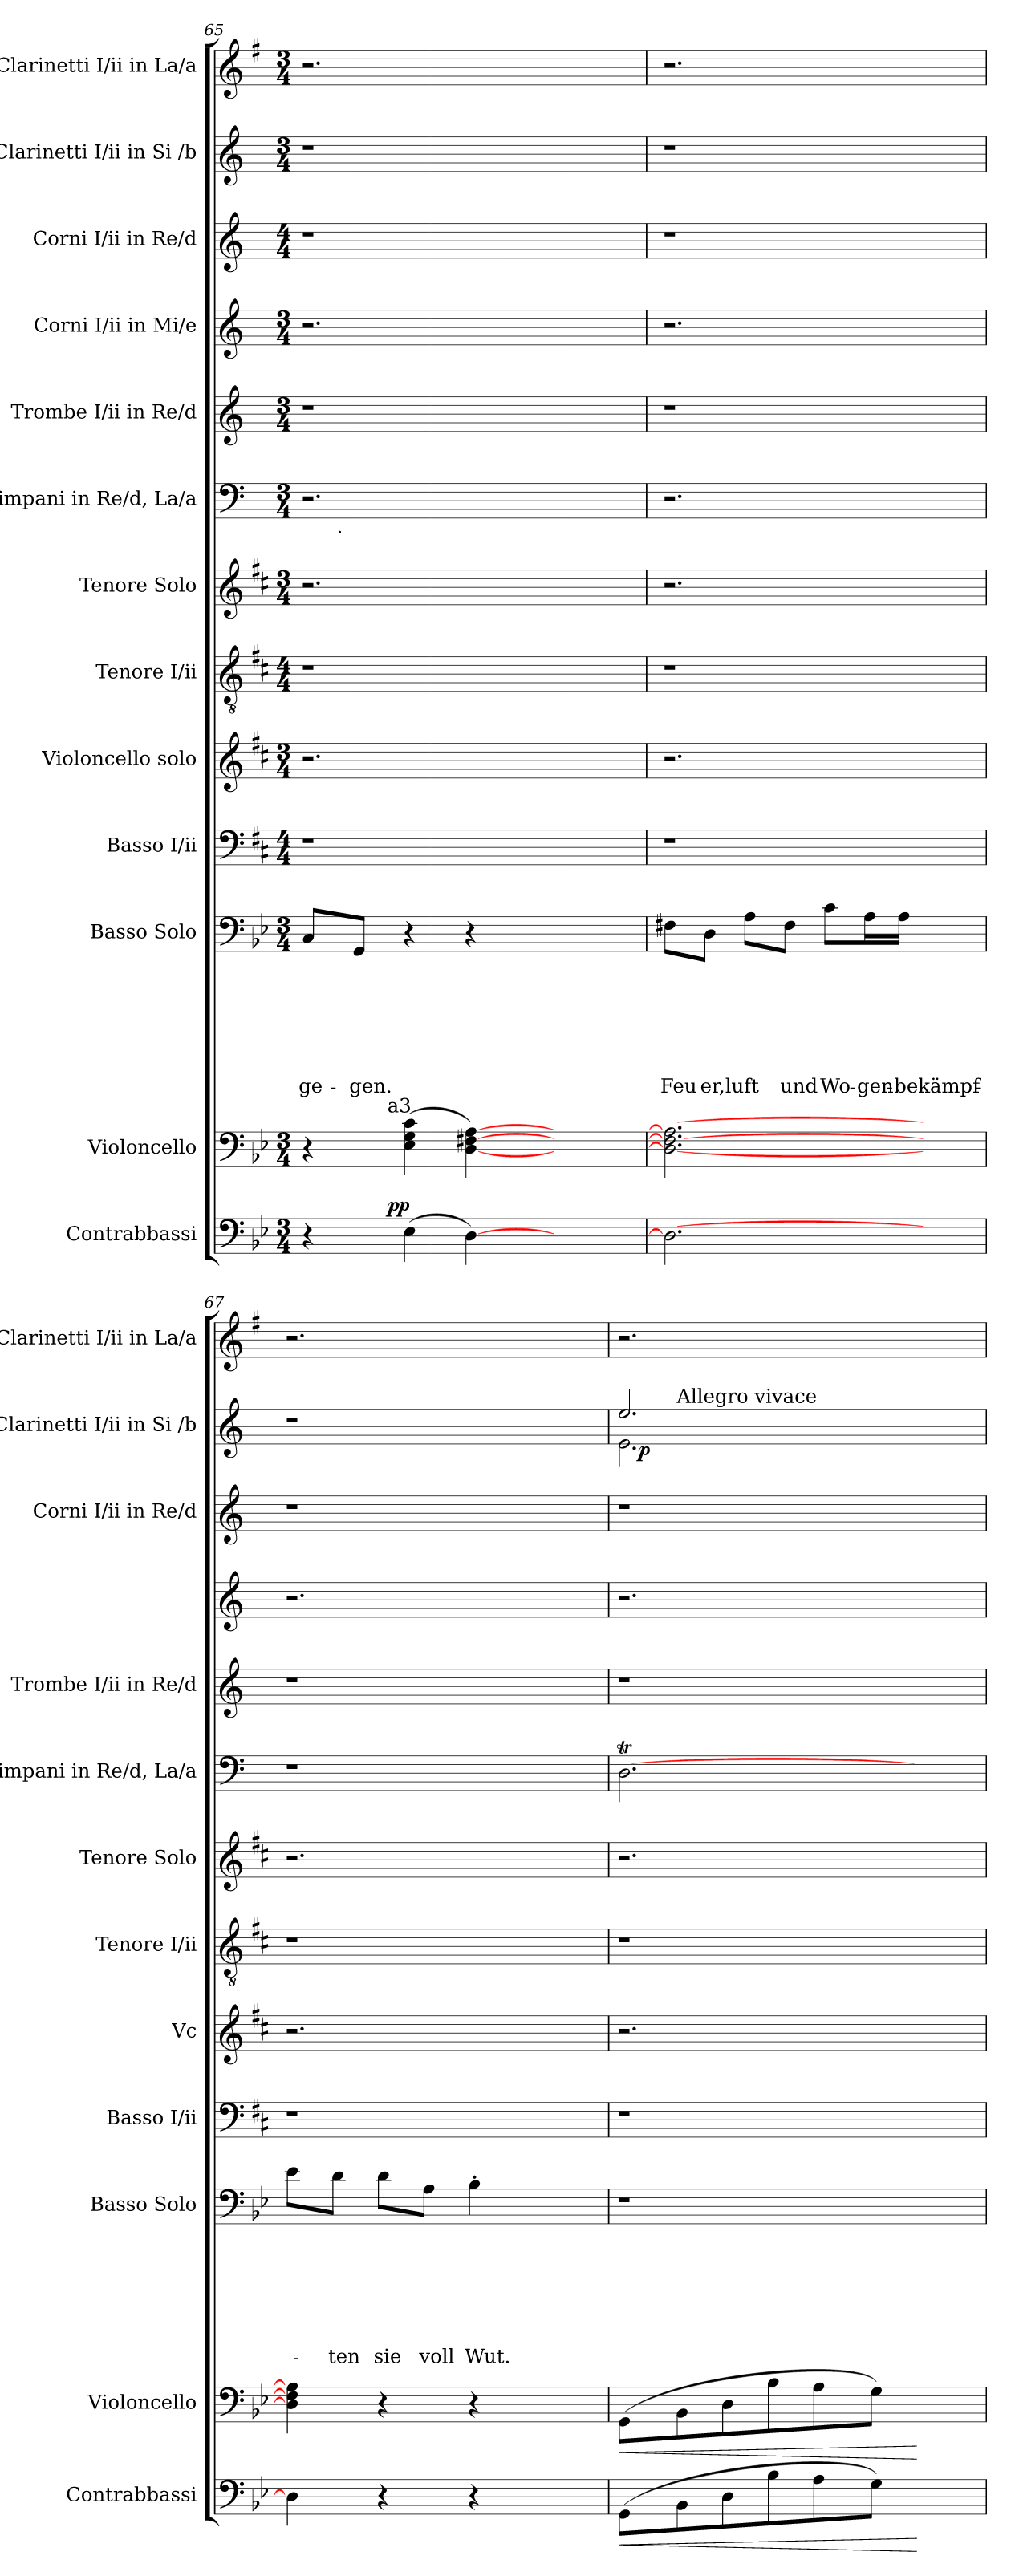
**kern	**dynam	**kern	**dynam	**kern	**text	**text	**text	**text	**text	**text	**text	**kern	**kern	**kern	**kern	**kern	**kern	**kern	**kern	**kern	**dynam	**kern
*part13	*part13	*part12	*part12	*part11	*part11	*part11	*part11	*part11	*part11	*part11	*part11	*part10	*part9	*part8	*part7	*part6	*part5	*part4	*part3	*part2	*part2	*part1
*staff13	*staff13	*staff12	*staff12	*staff11	*staff11	*staff11	*staff11	*staff11	*staff11	*staff11	*staff11	*staff10	*staff9	*staff8	*staff7	*staff6	*staff5	*staff4	*staff3	*staff2	*staff2	*staff1
*I"Contrabbassi	*	*I"Violoncello	*	*I"Basso Solo	*	*	*	*	*	*	*	*I"Basso I/ii	*I"Violoncello solo	*I"Tenore I/ii	*I"Tenore Solo	*I"Timpani in Re/d, La/a	*I"Trombe I/ii in Re/d	*I"Corni I/ii in Mi/e	*I"Corni I/ii in Re/d	*I"Clarinetti I/ii in Si /b	*	*I"Clarinetti I/ii in La/a
*I'Contrabbassi	*	*I'Violoncello	*	*I'Basso Solo	*	*	*	*	*	*	*	*I'Basso I/ii	*I'Vc	*I'Tenore I/ii	*I'Tenore Solo	*I'Timpani in Re/d, La/a	*I'Trombe I/ii in Re/d	*	*I'Corni I/ii in Re/d	*I'Clarinetti I/ii in Si /b	*	*I'Clarinetti I/ii in La/a
!!LO:LB:g=z
*clefF4	*	*clefF4	*	*clefF4	*	*	*	*	*	*	*	*clefF4	*clefG2	*clefGv2	*clefG2	*clefF4	*clefG2	*clefG2	*clefG2	*clefG2	*	*clefG2
*ITrd-2c-3	*	*ITrd-2c-3	*	*ITrd3c5	*	*	*	*	*	*	*	*ITrd-2c-3	*ITrd-2c-3	*ITrd-2c-3	*ITrd-2c-3	*ITrd-3c-5	*ITrd-3c-5	*ITrd4c7	*ITrd-3c-5	*ITrd-3c-5	*	*ITrd1c2
*k[b-e-a-d-g-]	*	*k[b-e-a-d-g-]	*	*k[b-]	*	*	*	*	*	*	*	*k[b-]	*k[b-]	*k[b-]	*k[b-]	*k[b-]	*k[b-]	*k[b-]	*k[b-]	*k[b-]	*	*k[b-]
*D-:	*	*D-:	*	*F:	*	*	*	*	*	*	*	*F:	*F:	*F:	*F:	*F:	*F:	*F:	*F:	*F:	*	*F:
*M3/4	*	*M3/4	*	*M3/4	*	*	*	*	*	*	*	*M4/4	*M3/4	*M4/4	*M3/4	*M3/4	*M3/4	*M3/4	*M4/4	*M3/4	*	*M3/4
=65	=65	=65	=65	=65	=65	=65	=65	=65	=65	=65	=65	=65	=65	=65	=65	=65	=65	=65	=65	=65	=65	=65
!	!	!	!	!	!	!	!	!	!	!	!LO:LY:b	!	!	!	!	!LO:N:vis=1	!LO:N:vis=1	!	!	!LO:N:vis=1	!	!
*^	*	*^	*	*	*	*	*	*	*	*	*	*	*	*	*	*^	*	*	*	*	*	*
4r	8..ryy	.	4r	8..ryy	.	8GG/L	.	.	.	.	.	.	ge-	1r	2.r	1r	2.r	2.r	16.ryy	2.r	2.r	1r	2.r	.	2.r
!	!	!	!	!	!	!	!	!	!	!	!	!	!	!	!	!	!	!	!LO:TX:b:t=.	!	!	!	!	!	!
.	.	.	.	.	.	.	.	.	.	.	.	.	.	.	.	.	.	.	2ryy	.	.	.	.	.	.
!	!	!	!	!	!	!	!	!	!	!	!	!	!LO:LY:b	!	!	!	!	!	!	!	!	!	!	!	!
.	.	.	.	.	.	8DD/J	.	.	.	.	.	.	-gen.	.	.	.	.	.	.	.	.	.	.	.	.
!	!	!	!	!LO:TX:a:t=a3	!	!	!	!	!	!	!	!	!	!	!	!	!	!	!	!	!	!	!	!	!
!	!	!LO:DY:a	!	!	!	!	!	!	!	!	!	!	!	!	!	!	!	!	!	!	!	!	!	!	!
!	!	!LO:DY:n=1:b	!	!	!	!	!	!	!	!	!	!	!	!	!	!	!	!	!	!	!	!	!	!	!
.	2ryy	p p	.	2ryy	.	.	.	.	.	.	.	.	.	.	.	.	.	.	.	.	.	.	.	.	.
(>4G-\	.	.	(>4G-\ 4B-\ 4e-\	.	.	4r	.	.	.	.	.	.	.	.	.	.	.	.	.	.	.	.	.	.	.
[>4F\)	.	.	[<4F\ [>4An\ [>4c\)	.	.	4r	.	.	.	.	.	.	.	.	.	.	.	.	.	.	.	.	.	.	.
.	.	.	.	.	.	.	.	.	.	.	.	.	.	.	.	.	.	.	4ryy	.	.	.	.	.	.
.	4ryy	.	.	4ryy	.	.	.	.	.	.	.	.	.	.	.	.	.	.	.	.	.	.	.	.	.
4ryy	.	.	4ryy	.	.	4ryy	.	.	.	.	.	.	.	.	4ryy	.	4ryy	4ryy	.	4ryy	4ryy	.	4ryy	.	4ryy
.	.	.	.	.	.	.	.	.	.	.	.	.	.	.	.	.	.	.	8ryy	.	.	.	.	.	.
.	32ryy	.	.	32ryy	.	.	.	.	.	.	.	.	.	.	.	.	.	.	32ryy	.	.	.	.	.	.
=66	=66	=66	=66	=66	=66	=66	=66	=66	=66	=66	=66	=66	=66	=66	=66	=66	=66	=66	=66	=66	=66	=66	=66	=66	=66
!	!	!	!	!	!	!	!	!	!	!	!	!	!LO:LY:b	!	!	!	!	!LO:N:vis=1	!	!LO:N:vis=1	!	!	!LO:N:vis=1	!	!
*v	*v	*	*	*	*	*	*	*	*	*	*	*	*	*	*	*	*	*v	*v	*	*	*	*	*	*
*	*	*v	*v	*	*	*	*	*	*	*	*	*	*	*	*	*	*	*	*	*	*	*	*
2.F\_	.	2.F\_ 2.A\_ 2.c\_	.	8C#X\L	.	.	.	.	.	.	Feu	1r	2.r	1r	2.r	2.r	2.r	2.r	1r	2.r	.	2.r
!	!	!	!	!	!	!	!	!	!	!	!LO:LY:b	!	!	!	!	!	!	!	!	!	!	!
.	.	.	.	8AA\J	.	.	.	.	.	.	er,luft	.	.	.	.	.	.	.	.	.	.	.
.	.	.	.	8E\L	.	.	.	.	.	.	.	.	.	.	.	.	.	.	.	.	.	.
!	!	!	!	!	!	!	!	!	!	!	!LO:LY:b	!	!	!	!	!	!	!	!	!	!	!
.	.	.	.	8C#\J	.	.	.	.	.	.	und	.	.	.	.	.	.	.	.	.	.	.
!	!	!	!	!	!	!	!	!	!	!	!LO:LY:b	!	!	!	!	!	!	!	!	!	!	!
.	.	.	.	8G\L	.	.	.	.	.	.	Wo-	.	.	.	.	.	.	.	.	.	.	.
!	!	!	!	!	!	!	!	!	!	!	!LO:LY:b	!	!	!	!	!	!	!	!	!	!	!
.	.	.	.	16E\L	.	.	.	.	.	.	-gen-	.	.	.	.	.	.	.	.	.	.	.
!	!	!	!	!	!	!	!	!	!	!	!LO:LY:b	!	!	!	!	!	!	!	!	!	!	!
.	.	.	.	16E\JJ	.	.	.	.	.	.	-bekämpf-	.	.	.	.	.	.	.	.	.	.	.
4ryy	.	4ryy	.	4ryy	.	.	.	.	.	.	.	.	4ryy	.	4ryy	4ryy	4ryy	4ryy	.	4ryy	.	4ryy
=67	=67	=67	=67	=67	=67	=67	=67	=67	=67	=67	=67	=67	=67	=67	=67	=67	=67	=67	=67	=67	=67	=67
!	!	!	!	!	!	!	!	!	!	!	!	!	!	!	!	!LO:N:vis=1	!LO:N:vis=1	!	!	!LO:N:vis=1	!	!
4F\]	.	4F\] 4A\] 4c\]	.	8B-\L	.	.	.	.	.	.	.	1r	2.r	1r	2.r	2.r	2.r	2.r	1r	2.r	.	2.r
!	!	!	!	!	!	!	!	!	!	!	!LO:LY:b	!	!	!	!	!	!	!	!	!	!	!
.	.	.	.	8A\J	.	.	.	.	.	.	-ten	.	.	.	.	.	.	.	.	.	.	.
!	!	!	!	!	!	!	!	!	!	!	!LO:LY:b	!	!	!	!	!	!	!	!	!	!	!
4r	.	4r	.	8A\L	.	.	.	.	.	.	sie	.	.	.	.	.	.	.	.	.	.	.
!	!	!	!	!	!	!	!	!	!	!	!LO:LY:b	!	!	!	!	!	!	!	!	!	!	!
.	.	.	.	8E\J	.	.	.	.	.	.	voll	.	.	.	.	.	.	.	.	.	.	.
!	!	!	!	!	!	!	!	!	!	!	!LO:LY:b	!	!	!	!	!	!	!	!	!	!	!
4r	.	4r	.	4F'>\	.	.	.	.	.	.	Wut.	.	.	.	.	.	.	.	.	.	.	.
4ryy	.	4ryy	.	4ryy	.	.	.	.	.	.	.	.	4ryy	.	4ryy	4ryy	4ryy	4ryy	.	4ryy	.	4ryy
=68	=68	=68	=68	=68	=68	=68	=68	=68	=68	=68	=68	=68	=68	=68	=68	=68	=68	=68	=68	=68	=68	=68
!	!LO:HP:b	!	!LO:HP:b	!LO:N:vis=1	!	!	!	!	!	!	!	!	!	!	!	!	!LO:N:vis=1	!	!	!	!	!
*	*	*	*	*	*	*	*	*	*	*	*	*	*	*	*	*	*	*	*	*^	*	*
*	*	*	*	*	*	*	*	*	*	*	*	*	*	*	*	*	*	*	*	*	*^	*	*
*	*	*	*	*	*	*	*	*	*	*	*	*	*	*	*	*	*	*	*	*	*	*^	*	*
(>8BB-\L	<	(>8BB-\L	<	2.r	.	.	.	.	.	.	.	1r	2.r	1r	2.r	[>2.GT<\	2.r	2.r	1r	2.aa/	2.a\	32ryy	8ryy	.	2.r
!	!	!	!	!	!	!	!	!	!	!	!	!	!	!	!	!	!	!	!	!	!	!	!	!LO:DY:b	!
.	.	.	.	.	.	.	.	.	.	.	.	.	.	.	.	.	.	.	.	.	.	2ryy	.	p	.
!	!	!	!	!	!	!	!	!	!	!	!	!	!	!	!	!	!	!	!	!	!	!	!LO:TX:a:t=Allegro vivace	!	!
8D-\	.	8D-\	.	.	.	.	.	.	.	.	.	.	.	.	.	.	.	.	.	.	.	.	2..ryy	.	.
8F\	.	8F\	.	.	.	.	.	.	.	.	.	.	.	.	.	.	.	.	.	.	.	.	.	.	.
8d-\	.	8d-\	.	.	.	.	.	.	.	.	.	.	.	.	.	.	.	.	.	.	.	.	.	.	.
8c\	.	8c\	.	.	.	.	.	.	.	.	.	.	.	.	.	.	.	.	.	.	.	.	.	.	.
.	.	.	.	.	.	.	.	.	.	.	.	.	.	.	.	.	.	.	.	.	.	4...ryy	.	.	.
8B-\J)	.	8B-\J)	.	.	.	.	.	.	.	.	.	.	.	.	.	.	.	.	.	.	.	.	.	.	.
4ryy	[	4ryy	[	4ryy	.	.	.	.	.	.	.	.	4ryy	.	4ryy	4ryy	4ryy	4ryy	.	4ryy	4ryy	.	.	.	4ryy
*	*	*	*	*	*	*	*	*	*	*	*	*	*	*	*	*	*	*	*	*v	*v	*v	*v	*	*
=	=	=	=	=	=	=	=	=	=	=	=	=	=	=	=	=	=	=	=	=	=	=
*-	*-	*-	*-	*-	*-	*-	*-	*-	*-	*-	*-	*-	*-	*-	*-	*-	*-	*-	*-	*-	*-	*-
